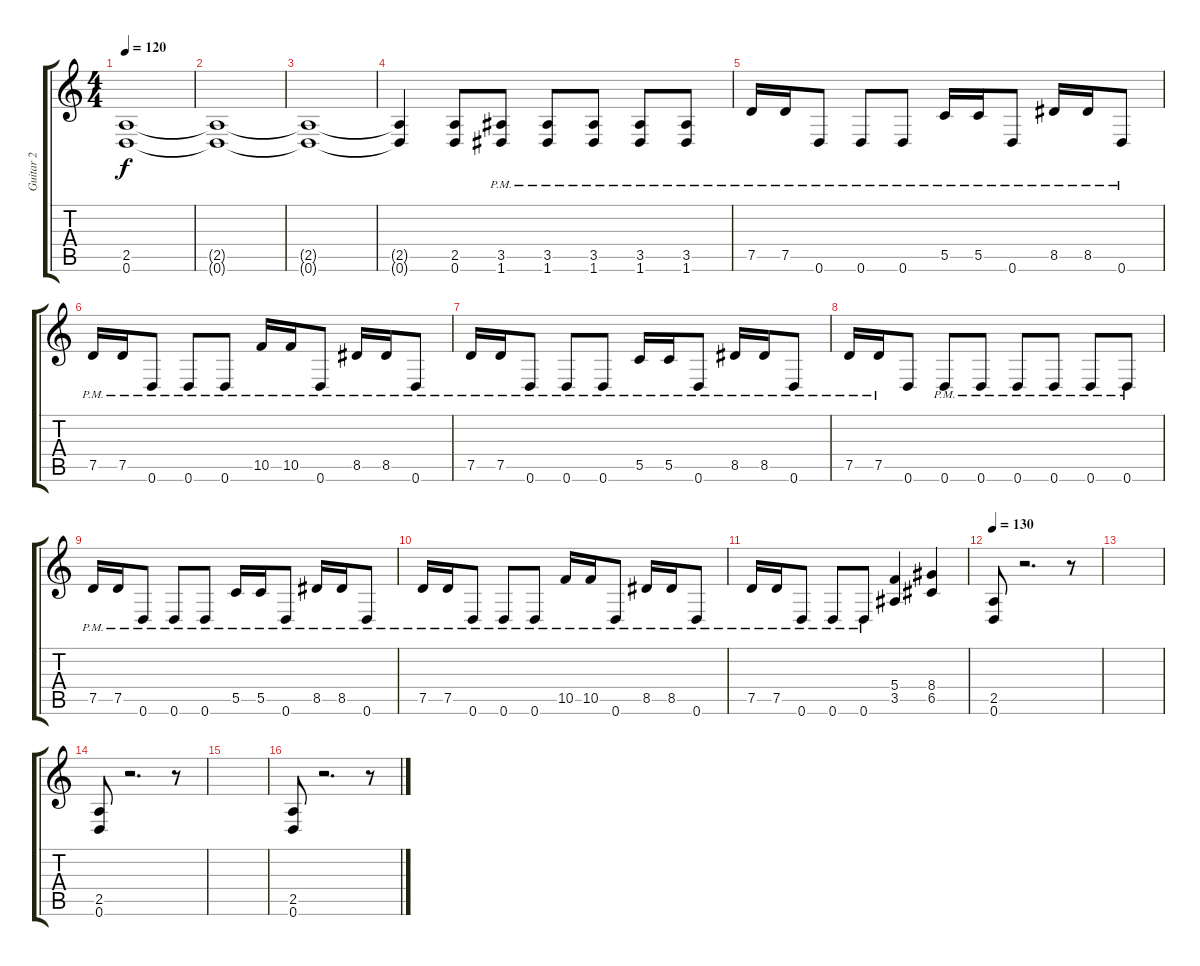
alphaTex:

\track ("Guitar 2" "Guitar 2") {instrument distortionguitar}
\staff {score tabs}
\tuning (D4 A3 F3 C3 G2 D2) {hide}
\ts (4 4)
\tempo 120
\clef g2
\ks c
(2.5 0.6).1{dy f} |
(2.5{t} 0.6{t}).1 |
(2.5{t} 0.6{t}).1 |
(2.5{t} 0.6{t}).4 (2.5 0.6).8 (3.5{pm} 1.6{pm}).8 (3.5{pm} 1.6{pm}).8 (3.5{pm} 1.6{pm}).8 (3.5{pm} 1.6{pm}).8 (3.5{pm} 1.6{pm}).8 |
7.5{pm}.16 7.5{pm}.16 0.6{pm}.8 0.6{pm}.8 0.6{pm}.8 5.5{pm}.16 5.5{pm}.16 0.6{pm}.8 8.5{pm}.16 8.5{pm}.16 0.6{pm}.8 |
7.5{pm}.16 7.5{pm}.16 0.6{pm}.8 0.6{pm}.8 0.6{pm}.8 10.5{pm}.16 10.5{pm}.16 0.6{pm}.8 8.5{pm}.16 8.5{pm}.16 0.6{pm}.8 |
7.5{pm}.16 7.5{pm}.16 0.6{pm}.8 0.6{pm}.8 0.6{pm}.8 5.5{pm}.16 5.5{pm}.16 0.6{pm}.8 8.5{pm}.16 8.5{pm}.16 0.6{pm}.8 |
7.5{pm}.16 7.5{pm}.16 0.6.8 0.6{pm}.8 0.6{pm}.8 0.6{pm}.8 0.6{pm}.8 0.6{pm}.8 0.6{pm}.8 |
7.5{pm}.16 7.5{pm}.16 0.6{pm}.8 0.6{pm}.8 0.6{pm}.8 5.5{pm}.16 5.5{pm}.16 0.6{pm}.8 8.5{pm}.16 8.5{pm}.16 0.6{pm}.8 |
7.5{pm}.16 7.5{pm}.16 0.6{pm}.8 0.6{pm}.8 0.6{pm}.8 10.5{pm}.16 10.5{pm}.16 0.6{pm}.8 8.5{pm}.16 8.5{pm}.16 0.6{pm}.8 |
7.5{pm}.16 7.5{pm}.16 0.6{pm}.8 0.6{pm}.8 0.6{pm}.8 (5.4 3.5).4 (8.4 6.5).4 |
\tempo 130
(2.5 0.6).8 r.2{d} r.8 |
|
(2.5 0.6).8 r.2{d} r.8 |
|
(2.5 0.6).8 r.2{d} r.8
